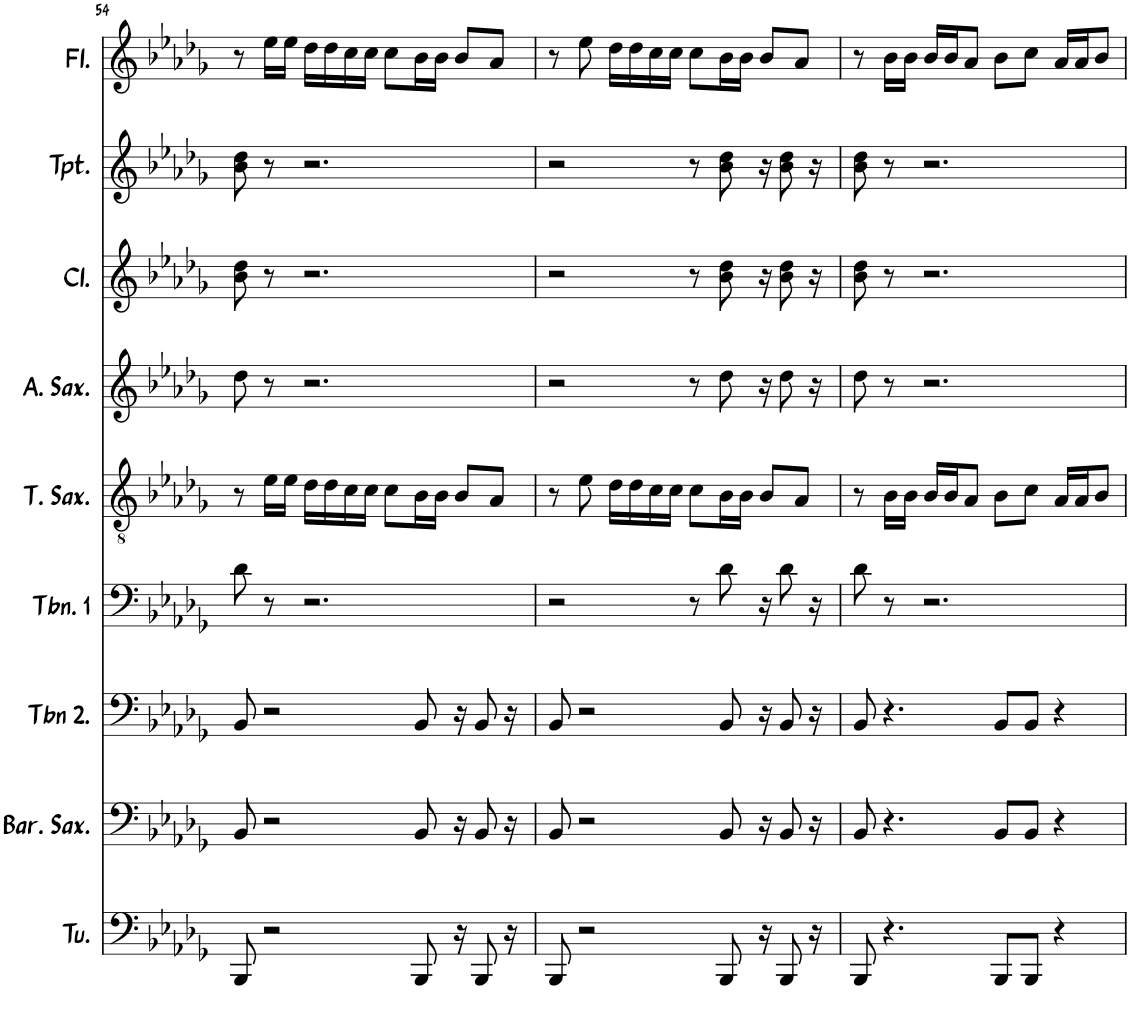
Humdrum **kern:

**kern	**kern	**kern	**kern	**kern	**kern	**kern	**kern	**kern
*part9	*part8	*part7	*part6	*part5	*part4	*part3	*part2	*part1
*staff9	*staff8	*staff7	*staff6	*staff5	*staff4	*staff3	*staff2	*staff1
*I"Tuba	*I"Baritone Saxophone	*I"Trombone 2	*I"Trombone 1	*I"Tenor Saxophone	*I"Alto Saxophone	*I"Clarinet	*I"Trumpet	*I"Flute
*I'Tu.	*I'Bar. Sax.	*I'Tbn 2.	*I'Tbn. 1	*I'T. Sax.	*I'A. Sax.	*I'Cl.	*I'Tpt.	*I'Fl.
!!LO:PB:g=z
*clefF4	*clefF4	*clefF4	*clefF4	*clefGv2	*clefG2	*clefG2	*clefG2	*clefG2
*	*ITrd12c21	*	*	*ITrd8c14	*ITrd5c9	*ITrd1c2	*ITrd1c2	*
*k[b-e-a-d-g-]	*k[b-e-a-d-g-]	*k[b-e-a-d-g-]	*k[b-e-a-d-g-]	*k[b-e-a-d-g-]	*k[b-e-a-d-g-]	*k[b-e-a-d-g-]	*k[b-e-a-d-g-]	*k[b-e-a-d-g-]
*M4/4	*M4/4	*M4/4	*M4/4	*M4/4	*M4/4	*M4/4	*M4/4	*M4/4
=54	=54	=54	=54	=54	=54	=54	=54	=54
8BBB-/	8BB-/	8BB-/	8d-\	8r	8dd-\	8b-\ 8dd-\	8b-\ 8dd-\	8r
2r	2r	2r	8r	16e-\LL	8r	8r	8r	16ee-\LL
.	.	.	.	16e-\JJ	.	.	.	16ee-\JJ
.	.	.	2.r	16d-\LL	2.r	2.r	2.r	16dd-\LL
.	.	.	.	16d-\	.	.	.	16dd-\
.	.	.	.	16c\	.	.	.	16cc\
.	.	.	.	16c\JJ	.	.	.	16cc\JJ
.	.	.	.	8c\L	.	.	.	8cc\L
8BBB-/	8BB-/	8BB-/	.	16B-\L	.	.	.	16b-\L
.	.	.	.	16B-\JJ	.	.	.	16b-\JJ
16r	16r	16r	.	8B-/L	.	.	.	8b-/L
8BBB-/	8BB-/	8BB-/	.	.	.	.	.	.
.	.	.	.	8A-/J	.	.	.	8a-/J
16r	16r	16r	.	.	.	.	.	.
=55	=55	=55	=55	=55	=55	=55	=55	=55
8BBB-/	8BB-/	8BB-/	2r	8r	2r	2r	2r	8r
2r	2r	2r	.	8e-\	.	.	.	8ee-\
.	.	.	.	16d-\LL	.	.	.	16dd-\LL
.	.	.	.	16d-\	.	.	.	16dd-\
.	.	.	.	16c\	.	.	.	16cc\
.	.	.	.	16c\JJ	.	.	.	16cc\JJ
.	.	.	8r	8c\L	8r	8r	8r	8cc\L
8BBB-/	8BB-/	8BB-/	8d-\	16B-\L	8dd-\	8b-\ 8dd-\	8b-\ 8dd-\	16b-\L
.	.	.	.	16B-\JJ	.	.	.	16b-\JJ
16r	16r	16r	16r	8B-/L	16r	16r	16r	8b-/L
8BBB-/	8BB-/	8BB-/	8d-\	.	8dd-\	8b-\ 8dd-\	8b-\ 8dd-\	.
.	.	.	.	8A-/J	.	.	.	8a-/J
16r	16r	16r	16r	.	16r	16r	16r	.
=56	=56	=56	=56	=56	=56	=56	=56	=56
8BBB-/	8BB-/	8BB-/	8d-\	8r	8dd-\	8b-\ 8dd-\	8b-\ 8dd-\	8r
4.r	4.r	4.r	8r	16B-\LL	8r	8r	8r	16b-\LL
.	.	.	.	16B-\JJ	.	.	.	16b-\JJ
.	.	.	2.r	16B-/LL	2.r	2.r	2.r	16b-/LL
.	.	.	.	16B-/J	.	.	.	16b-/J
.	.	.	.	8A-/J	.	.	.	8a-/J
8BBB-/L	8BB-/L	8BB-/L	.	8B-\L	.	.	.	8b-\L
8BBB-/J	8BB-/J	8BB-/J	.	8c\J	.	.	.	8cc\J
4r	4r	4r	.	16A-/LL	.	.	.	16a-/LL
.	.	.	.	16A-/J	.	.	.	16a-/J
.	.	.	.	8B-/J	.	.	.	8b-/J
=	=	=	=	=	=	=	=	=
*-	*-	*-	*-	*-	*-	*-	*-	*-
